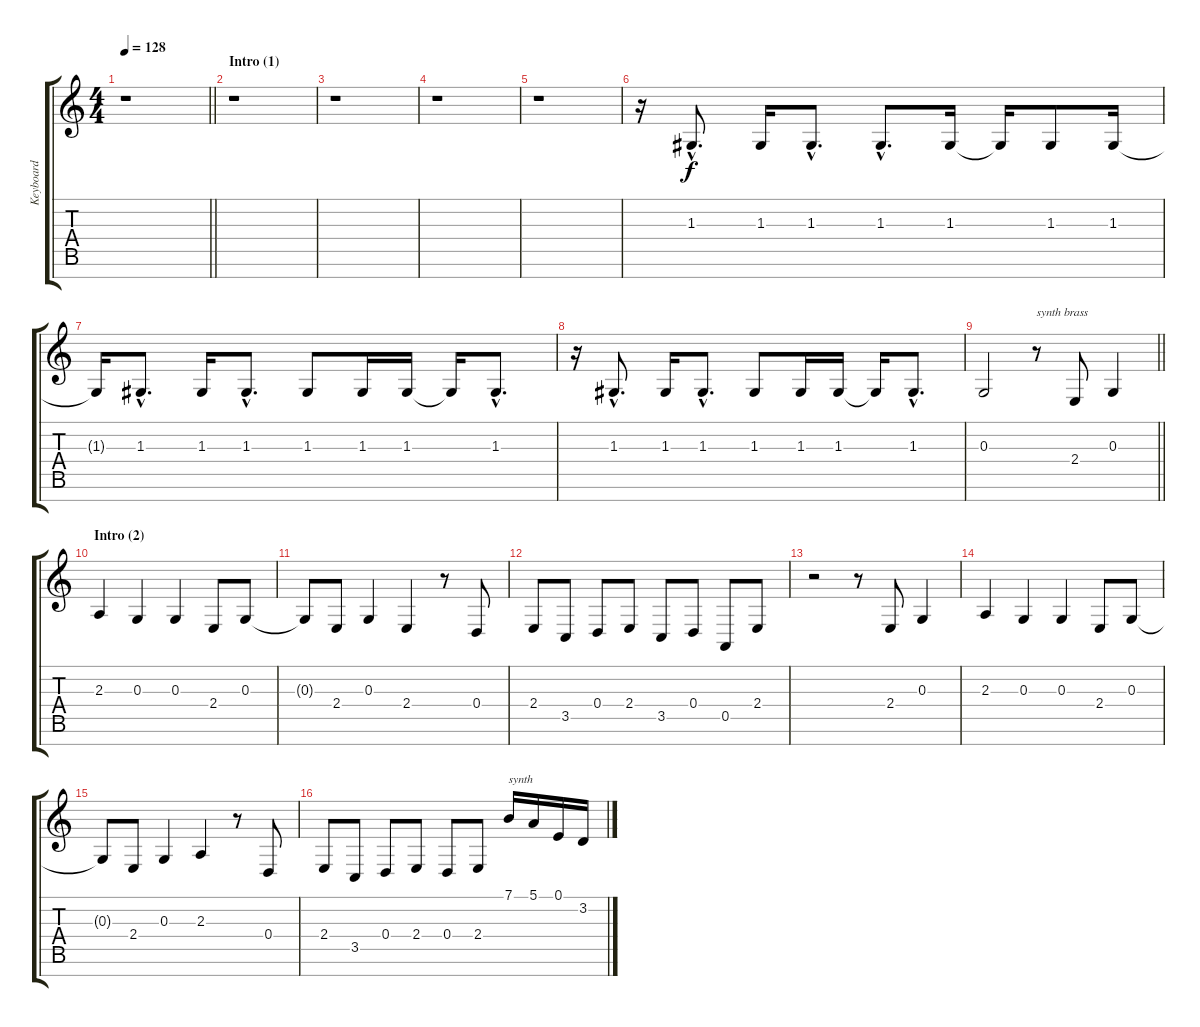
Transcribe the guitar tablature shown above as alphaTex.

\track ("Keyboard" "Keyboard") {instrument pad1newage}
\staff {score tabs}
\tuning (E4 B3 G3 D3 A2 E2 B1) {hide}
\ts (4 4)
\tempo 128
\clef g2
\barLineRight lightlight
\ks aminor
r.1{dy f instrument pad1newage} |
\section ("" "Intro (1)")
r.1 |
r.1 |
r.1 |
r.1 |
r.16 1.3{hac}.8{d} 1.3.16 1.3{hac}.8{d} 1.3{hac}.8{d} 1.3.16 1.3{t}.16 1.3.8 1.3.16 |
1.3{t}.16 1.3{hac}.8{d} 1.3.16 1.3{hac}.8{d} 1.3.8 1.3.16 1.3.16 1.3{t}.16 1.3{hac}.8{d} |
r.16 1.3{hac}.8{d} 1.3.16 1.3{hac}.8{d} 1.3.8 1.3.16 1.3.16 1.3{t}.16 1.3{hac}.8{d} |
\barLineRight lightlight
0.3.2 r.8{txt "synth brass" instrument synthbrass1} 2.4.8 0.3.4 |
\section ("" "Intro (2)")
2.3.4 0.3.4 0.3.4 2.4.8 0.3.8 |
0.3{t}.8 2.4.8 0.3.4 2.4.4 r.8 0.4.8 |
2.4.8 3.5.8 0.4.8 2.4.8 3.5.8 0.4.8 0.5.8 2.4.8 |
r.2 r.8 2.4.8 0.3.4 |
2.3.4 0.3.4 0.3.4 2.4.8 0.3.8 |
0.3{t}.8 2.4.8 0.3.4 2.3.4 r.8 0.4.8 |
2.4.8 3.5.8 0.4.8 2.4.8 0.4.8 2.4.8 7.1.16{txt "synth" instrument pad1newage} 5.1.16 0.1.16 3.2.16
